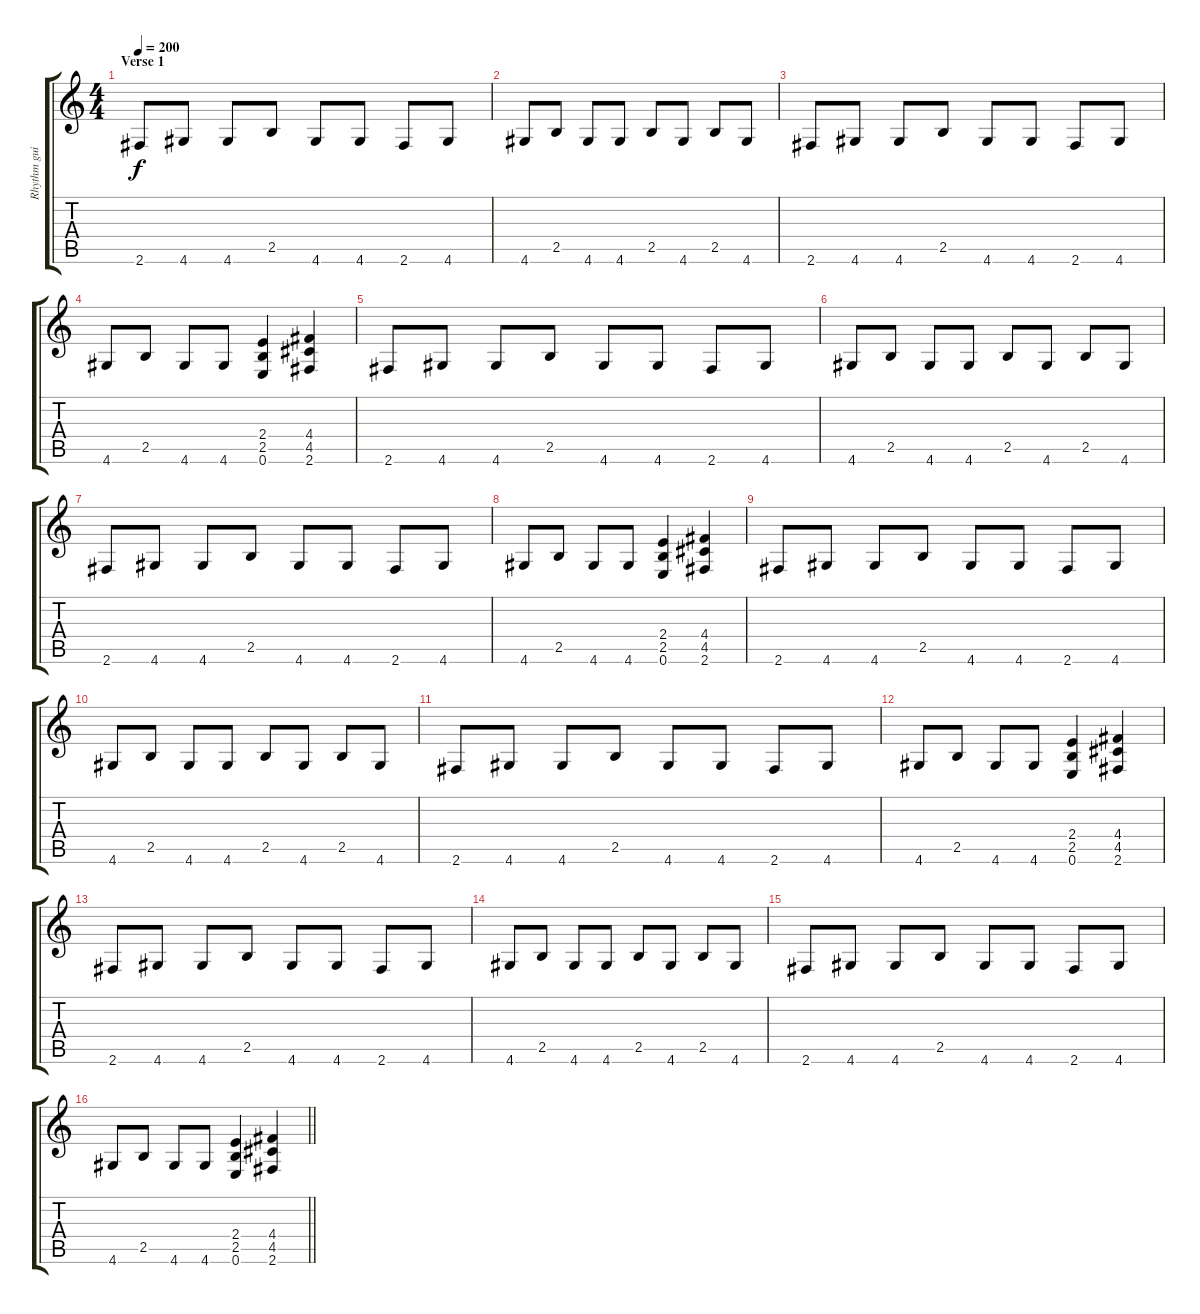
\track ("Rhythm guitar 1" "Rhythm gui") {instrument distortionguitar}
\staff {score tabs}
\tuning (E4 B3 G3 D3 A2 E2) {hide}
\ts (4 4)
\section ("" "Verse 1")
\tempo 200
\clef g2
\ks c
2.6.8{dy f} 4.6.8 4.6.8 2.5.8 4.6.8 4.6.8 2.6.8 4.6.8 |
4.6.8 2.5.8 4.6.8 4.6.8 2.5.8 4.6.8 2.5.8 4.6.8 |
2.6.8 4.6.8 4.6.8 2.5.8 4.6.8 4.6.8 2.6.8 4.6.8 |
4.6.8 2.5.8 4.6.8 4.6.8 (2.4 2.5 0.6).4 (4.4 4.5 2.6).4 |
2.6.8 4.6.8 4.6.8 2.5.8 4.6.8 4.6.8 2.6.8 4.6.8 |
4.6.8 2.5.8 4.6.8 4.6.8 2.5.8 4.6.8 2.5.8 4.6.8 |
2.6.8 4.6.8 4.6.8 2.5.8 4.6.8 4.6.8 2.6.8 4.6.8 |
4.6.8 2.5.8 4.6.8 4.6.8 (2.4 2.5 0.6).4 (4.4 4.5 2.6).4 |
2.6.8 4.6.8 4.6.8 2.5.8 4.6.8 4.6.8 2.6.8 4.6.8 |
4.6.8 2.5.8 4.6.8 4.6.8 2.5.8 4.6.8 2.5.8 4.6.8 |
2.6.8 4.6.8 4.6.8 2.5.8 4.6.8 4.6.8 2.6.8 4.6.8 |
4.6.8 2.5.8 4.6.8 4.6.8 (2.4 2.5 0.6).4 (4.4 4.5 2.6).4 |
2.6.8 4.6.8 4.6.8 2.5.8 4.6.8 4.6.8 2.6.8 4.6.8 |
4.6.8 2.5.8 4.6.8 4.6.8 2.5.8 4.6.8 2.5.8 4.6.8 |
2.6.8 4.6.8 4.6.8 2.5.8 4.6.8 4.6.8 2.6.8 4.6.8 |
\barLineRight lightlight
4.6.8 2.5.8 4.6.8 4.6.8 (2.4 2.5 0.6).4 (4.4 4.5 2.6).4
